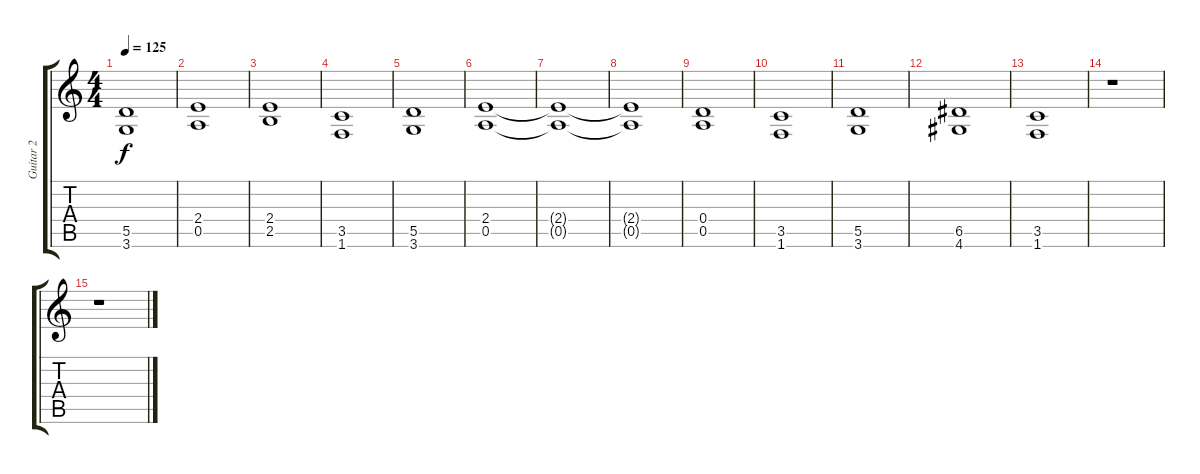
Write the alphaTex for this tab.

\track ("Guitar 2" "Guitar 2") {instrument distortionguitar}
\staff {score tabs}
\tuning (E4 B3 G3 D3 A2 E2) {hide}
\ts (4 4)
\tempo 125
\clef g2
\ks c
(5.5 3.6).1{dy f} |
(2.4 0.5).1 |
(2.4 2.5).1 |
(3.5 1.6).1 |
(5.5 3.6).1 |
(2.4 0.5).1 |
(2.4{t} 0.5{t}).1 |
(2.4{t} 0.5{t}).1 |
(0.4 0.5).1 |
(3.5 1.6).1 |
(5.5 3.6).1 |
(6.5 4.6).1 |
(3.5 1.6).1 |
r.1 |
r.1
